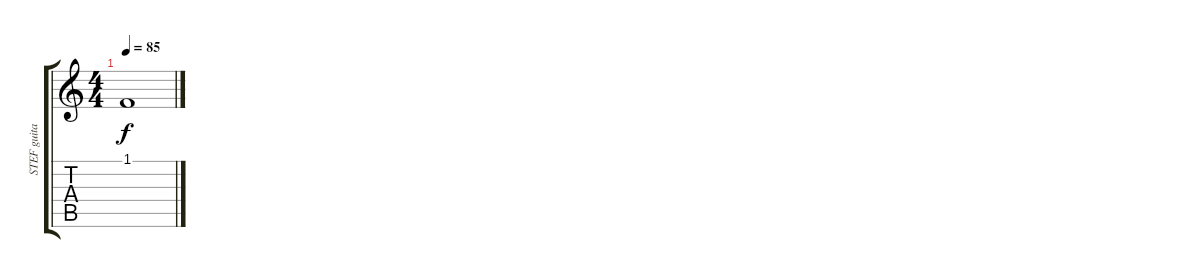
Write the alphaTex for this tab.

\track ("STEF guitar 1" "STEF guita") {instrument clavinet}
\staff {score tabs}
\tuning (E4 B3 G3 D3 A2 E2) {hide}
\ts (4 4)
\tempo 85
\clef g2
\ks c
1.1.1{dy f}
